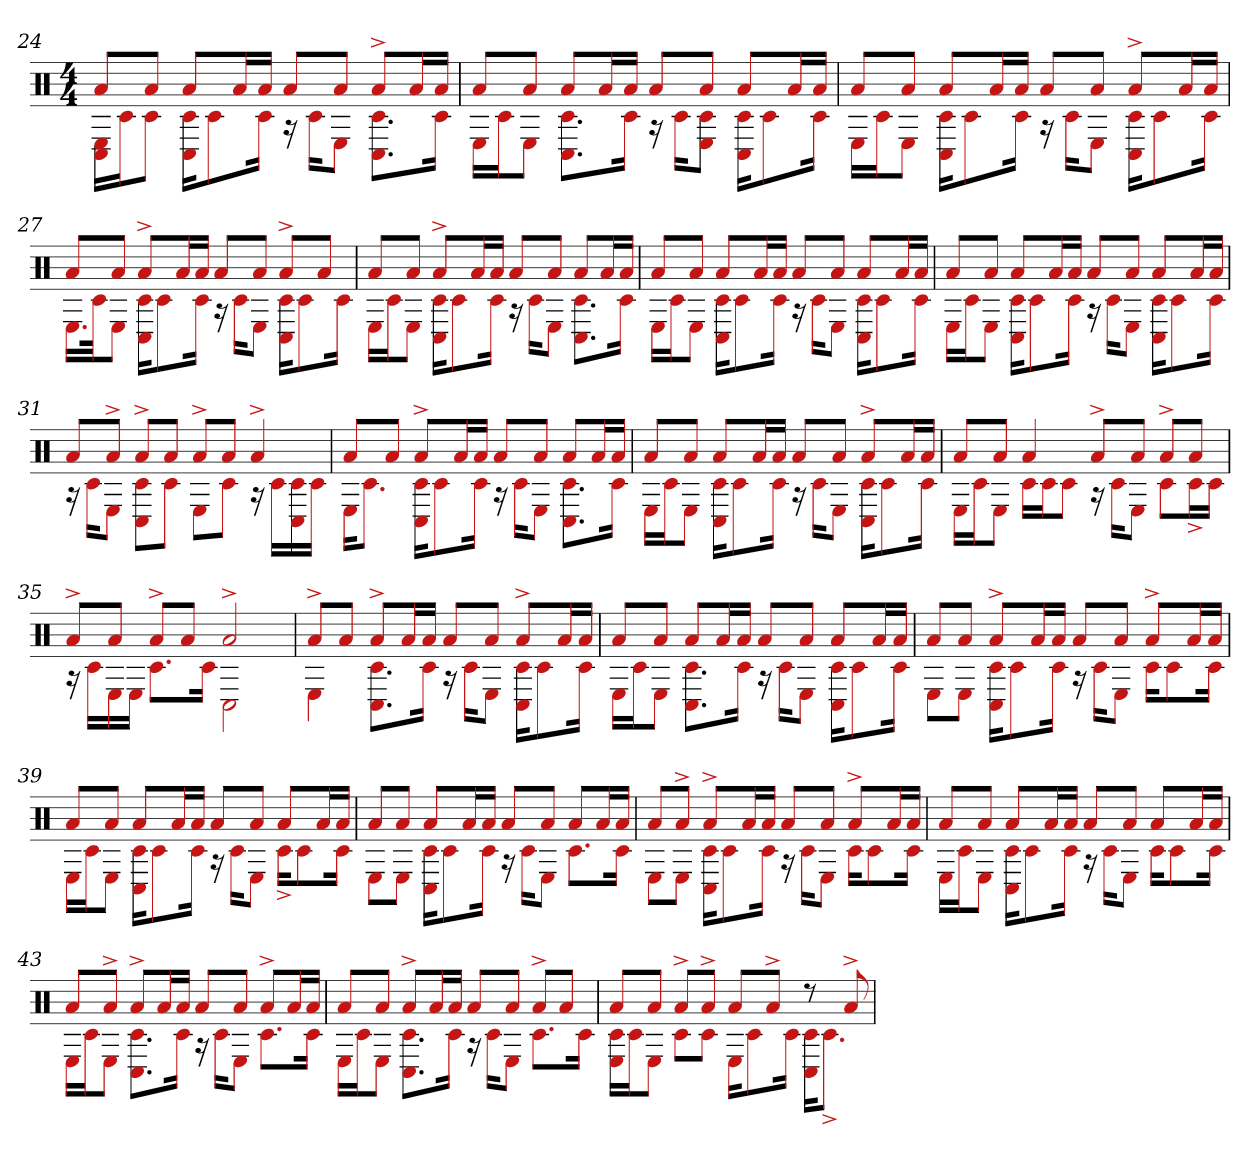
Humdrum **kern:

**kern
*part1
*staff1
*clefX
*k[]
*M4/4
=24
*^
8aL	16C# 16ELL
.	16c#J
8aJ	8c#J
8aL	16C# 16c#KL
.	8c#
16aL	.
16aJJ	16c#Jk
8aL	16r
.	16c#KL
8aJ	8EJ
8a^L	8.C# 8.c#L
16aL	.
16aJJ	16c#Jk
=25	=25
8aL	16ELL
.	16c#J
8aJ	8EJ
8aL	8.C# 8.c#L
16aL	.
16aJJ	16c#Jk
8aL	16r
.	16c#KL
8aJ	8c# 8EJ
8aL	16C# 16c#KL
.	8c#
16aL	.
16aJJ	16c#Jk
=26	=26
8aL	16ELL
.	16c#J
8aJ	8EJ
8aL	16C# 16c#KL
.	8c#
16aL	.
16aJJ	16c#Jk
8aL	16r
.	16c#KL
8aJ	8EJ
8a^L	16C# 16c#KL
.	8c#
16aL	.
16aJJ	16c#Jk
=27	=27
8aL	16.ELL
.	32c#Jk
8aJ	8EJ
8a^L	16C# 16c#KL
.	8c#
16aL	.
16aJJ	16c#Jk
8aL	16r
.	16c#KL
8aJ	8EJ
8a^L	16C# 16c#KL
.	8c#
8aJ	.
.	16c#Jk
=28	=28
8aL	16ELL
.	16c#J
8aJ	8EJ
8a^L	16C# 16c#KL
.	8c#
16aL	.
16aJJ	16c#Jk
8aL	16r
.	16c#KL
8aJ	8EJ
8aL	8.C# 8.c#L
16aL	.
16aJJ	16c#Jk
=29	=29
8aL	16ELL
.	16c#J
8aJ	8EJ
8aL	16C# 16c#KL
.	8c#
16aL	.
16aJJ	16c#Jk
8aL	16r
.	16c#KL
8aJ	8EJ
8aL	16C# 16c#KL
.	8c#
16aL	.
16aJJ	16c#Jk
=30	=30
8aL	16ELL
.	16c#J
8aJ	8EJ
8aL	16C# 16c#KL
.	8c#
16aL	.
16aJJ	16c#Jk
8aL	16r
.	16c#KL
8aJ	8EJ
8aL	16c# 16C#KL
.	8c#
16aL	.
16aJJ	16c#Jk
=31	=31
8aL	16r
.	16c#KL
8a^J	8EJ
8a^L	8C# 8c#L
8aJ	8c#J
8a^L	8EL
8aJ	8c#J
4a^	16r
.	16c#LL
.	16C# 16c#
.	16c#JJ
=32	=32
8aL	16EKL
.	8.c#J
8aJ	.
8a^L	16C# 16c#KL
.	8c#
16aL	.
16aJJ	16c#Jk
8aL	16r
.	16c#KL
8aJ	8EJ
8aL	8.C# 8.c#L
16aL	.
16aJJ	16c#Jk
=33	=33
8aL	16ELL
.	16c#J
8aJ	8EJ
8aL	16C# 16c#KL
.	8c#
16aL	.
16aJJ	16c#Jk
8aL	16r
.	16c#KL
8aJ	8EJ
8a^L	16C# 16c#KL
.	8c#
16aL	.
16aJJ	16c#Jk
=34	=34
8aL	16ELL
.	16c#J
8aJ	8EJ
4a	16c#LL
.	16c#J
.	8c#J
8a^L	16r
.	16c#KL
8aJ	8EJ
8a^L	8c#L
8aJ	16c#^L
.	16c#JJ
=35	=35
8a^L	16r
.	16c#LL
8aJ	16E
.	16EJJ
8a^L	8.c#L
8aJ	.
.	16c#Jk
2a^	2C#
=36	=36
8a^L	4E
8aJ	.
8a^L	8.C# 8.c#L
16aL	.
16aJJ	16c#Jk
8aL	16r
.	16c#KL
8aJ	8EJ
8a^L	16C# 16c#KL
.	8c#
16aL	.
16aJJ	16c#Jk
=37	=37
8aL	16ELL
.	16c#J
8aJ	8EJ
8aL	8.C# 8.c#L
16aL	.
16aJJ	16c#Jk
8aL	16r
.	16c#KL
8aJ	8EJ
8aL	16C# 16c#KL
.	8c#
16aL	.
16aJJ	16c#Jk
=38	=38
8aL	8EL
8aJ	8EJ
8a^L	16C# 16c#KL
.	8c#
16aL	.
16aJJ	16c#Jk
8aL	16r
.	16c#KL
8aJ	8EJ
8a^L	16c#KL
.	8c#
16aL	.
16aJJ	16c#Jk
=39	=39
8aL	16ELL
.	16c#J
8aJ	8EJ
8aL	16C# 16c#KL
.	8c#
16aL	.
16aJJ	16c#Jk
8aL	16r
.	16c#KL
8aJ	8EJ
8aL	16c#^KL
.	8c#
16aL	.
16aJJ	16c#Jk
=40	=40
8aL	8EL
8aJ	8EJ
8aL	16C# 16c#KL
.	8c#
16aL	.
16aJJ	16c#Jk
8aL	16r
.	16c#KL
8aJ	8EJ
8aL	8.c#L
16aL	.
16aJJ	16c#Jk
=41	=41
8aL	8EL
8a^J	8EJ
8a^L	16C# 16c#KL
.	8c#
16aL	.
16aJJ	16c#Jk
8aL	16r
.	16c#KL
8aJ	8EJ
8a^L	16c#KL
.	8c#
16aL	.
16aJJ	16c#Jk
=42	=42
8aL	16ELL
.	16c#J
8aJ	8EJ
8aL	16C# 16c#KL
.	8c#
16aL	.
16aJJ	16c#Jk
8aL	16r
.	16c#KL
8aJ	8EJ
8aL	16c#KL
.	8c#
16aL	.
16aJJ	16c#Jk
=43	=43
8aL	16ELL
.	16c#J
8a^J	8EJ
8a^L	8.C# 8.c#L
16aL	.
16aJJ	16c#Jk
8aL	16r
.	16c#KL
8aJ	8EJ
8a^L	8.c#L
16aL	.
16aJJ	16c#Jk
=44	=44
8aL	16ELL
.	16c#J
8aJ	8EJ
8a^L	8.C# 8.c#L
16aL	.
16aJJ	16c#Jk
8aL	16r
.	16c#KL
8aJ	8EJ
8a^L	8.c#L
8aJ	.
.	16c#Jk
=45	=45
8aL	16E 16c#LL
.	16c#J
8aJ	8EJ
8a^L	8c#L
8a^J	8c#J
8aL	16EKL
.	8c#
8a^J	.
.	16c#Jk
8r	16C# 16c#KL
.	8.c#^J
8a^	.
*v	*v
=
*-
